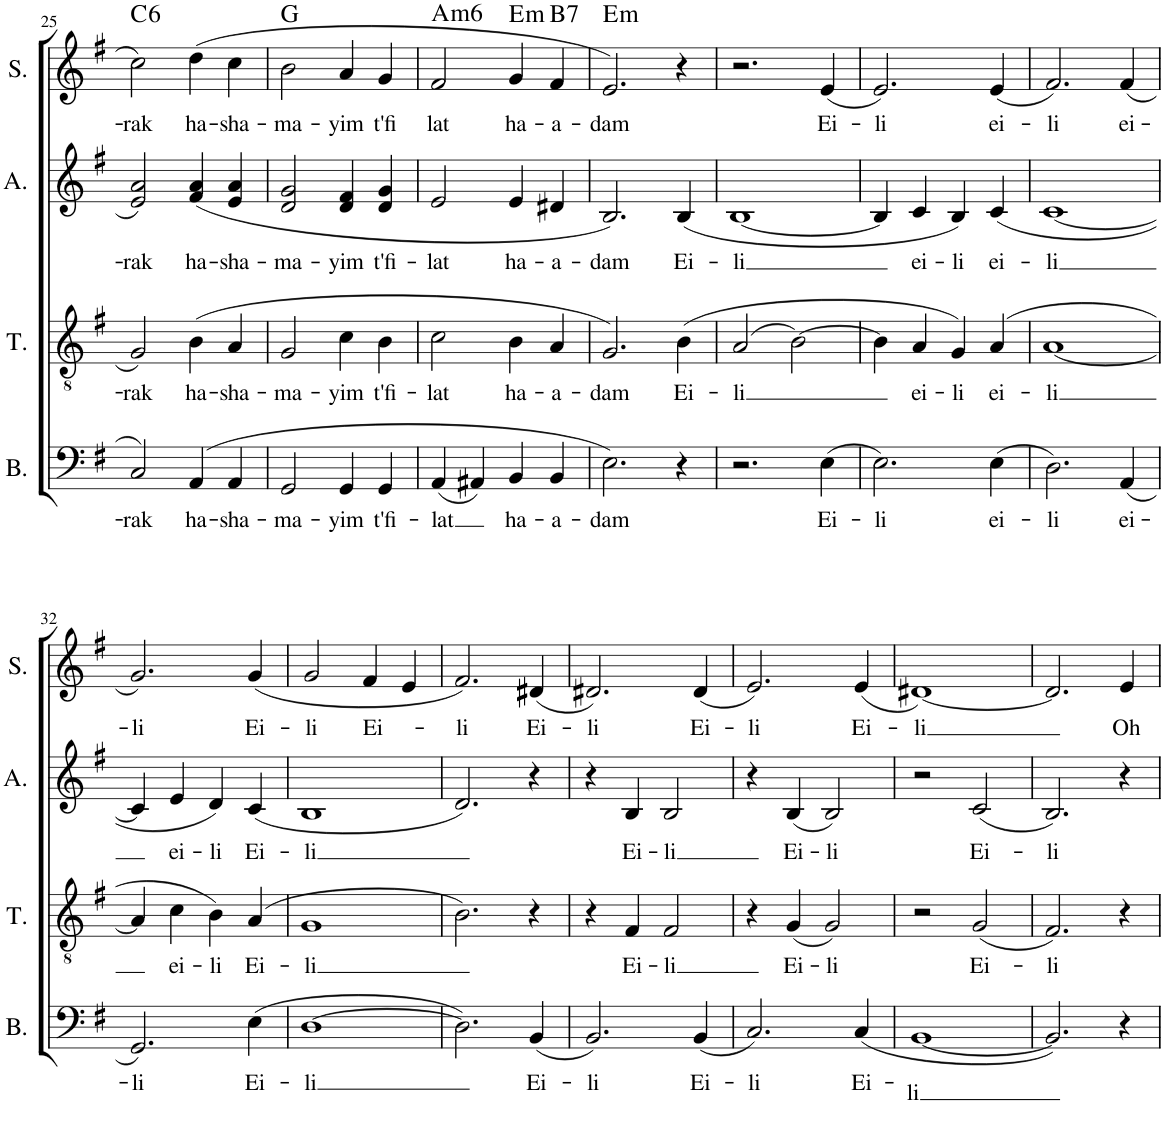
**kern	**text	**kern	**text	**kern	**text	**kern	**text	**harte
*part4	*part4	*part3	*part3	*part2	*part2	*part1	*part1	*part1
*staff4	*staff4	*staff3	*staff3	*staff2	*staff2	*staff1	*staff1	*
*I"Bass	*	*I"Tenor	*	*I"Alto	*	*I"Soprano	*	*
*I'B.	*	*I'T.	*	*I'A.	*	*I'S.	*	*
!!LO:PB:g=z
*clefF4	*	*clefGv2	*	*clefG2	*	*clefG2	*	*
*k[f#]	*	*k[f#]	*	*k[f#]	*	*k[f#]	*	*
*M4/4	*	*M4/4	*	*M4/4	*	*M4/4	*	*
*met(c)	*	*met(c)	*	*met(c)	*	*met(c)	*	*
=25	=25	=25	=25	=25	=25	=25	=25	=25
!	!LO:LY:b	!	!LO:LY:b	!	!LO:LY:b	!	!LO:LY:b	!LO:H:kt=6
2C/	-rak	2G/	-rak	2e/ 2a/	-rak	2cc\	-rak	C:maj6
!	!LO:LY:b	!	!LO:LY:b	!	!LO:LY:b	!	!LO:LY:b	!
(4AA/	ha-	(4B\	ha-	(4f#/ 4a/	ha-	(4dd\	ha-	.
!	!LO:LY:b	!	!LO:LY:b	!	!LO:LY:b	!	!LO:LY:b	!
4AA/	-sha-	4A/	-sha-	4e/ 4a/	-sha-	4cc\	-sha-	.
=26	=26	=26	=26	=26	=26	=26	=26	=26
!	!LO:LY:b	!	!LO:LY:b	!	!LO:LY:b	!	!LO:LY:b	!
2GG/	-ma-	2G/	-ma-	2d/ 2g/	-ma-	2b\	-ma-	G:maj
!	!LO:LY:b	!	!LO:LY:b	!	!LO:LY:b	!	!LO:LY:b	!
4GG/	-yim	4c\	-yim	4d/ 4f#/	-yim	4a/	-yim	.
!	!LO:LY:b	!	!LO:LY:b	!	!LO:LY:b	!	!LO:LY:b	!
4GG/	t'fi-	4B\	t'fi-	4d/ 4g/	t'fi-	4g/	t'fi	.
=27	=27	=27	=27	=27	=27	=27	=27	=27
!	!LO:LY:b	!	!LO:LY:b	!	!LO:LY:b	!	!LO:LY:b	!LO:H:kt=m6
(4AA/	lat	2c\	-lat	2e/	-lat	2f#/	lat	A:min6
4AA#X/)	.	.	.	.	.	.	.	.
!	!LO:LY:b	!	!LO:LY:b	!	!LO:LY:b	!	!LO:LY:b	!LO:H:kt=m
4BB/	ha-	4B\	ha-	4e/	ha-	4g/	ha-	E:min
!	!LO:LY:b	!	!LO:LY:b	!	!LO:LY:b	!	!LO:LY:b	!LO:H:kt=7
4BB/	-a-	4A/	-a-	4d#X/	-a-	4f#/	-a-	B:7
=28	=28	=28	=28	=28	=28	=28	=28	=28
!	!LO:LY:b	!	!LO:LY:b	!	!LO:LY:b	!	!LO:LY:b	!LO:H:kt=m
2.E\)	-dam	2.G/)	-dam	2.B/)	-dam	2.e/)	-dam	E:min
!	!	!	!LO:LY:b	!	!LO:LY:b	!	!	!
4r	.	(4B\	Ei-	(4B/	Ei-	4r	.	.
=29	=29	=29	=29	=29	=29	=29	=29	=29
!	!	!	!LO:LY:b	!	!LO:LY:b	!	!	!
2.r	.	(2A/	-li	[1B	-li	2.r	.	.
.	.	[2B\)	.	.	.	.	.	.
!	!LO:LY:b	!	!	!	!	!	!LO:LY:b	!
(4E\	Ei-	.	.	.	.	(4e/	Ei-	.
=30	=30	=30	=30	=30	=30	=30	=30	=30
!	!LO:LY:b	!	!	!	!	!	!LO:LY:b	!
2.E\)	-li	4B\]	.	4B/]	.	2.e/)	-li	.
!	!	!	!LO:LY:b	!	!LO:LY:b	!	!	!
.	.	4A/	ei-	4c/	ei-	.	.	.
!	!	!	!LO:LY:b	!	!LO:LY:b	!	!	!
.	.	4G/)	-li	4B/)	-li	.	.	.
!	!LO:LY:b	!	!LO:LY:b	!	!LO:LY:b	!	!LO:LY:b	!
(4E\	ei-	(4A/	ei-	(4c/	ei-	(4e/	ei-	.
=31	=31	=31	=31	=31	=31	=31	=31	=31
!	!LO:LY:b	!	!LO:LY:b	!	!LO:LY:b	!	!LO:LY:b	!
2.D\)	-li	[1A	-li	[1c	-li	2.f#/)	-li	.
!	!LO:LY:b	!	!	!	!	!	!LO:LY:b	!
(4AA/	ei-	.	.	.	.	(4f#/	ei-	.
!!LO:LB:g=z
=32	=32	=32	=32	=32	=32	=32	=32	=32
!	!LO:LY:b	!	!	!	!	!	!LO:LY:b	!
2.GG/)	-li	4A/]	.	4c/]	.	2.g/)	-li	.
!	!	!	!LO:LY:b	!	!LO:LY:b	!	!	!
.	.	4c\	ei-	4e/	ei-	.	.	.
!	!	!	!LO:LY:b	!	!LO:LY:b	!	!	!
.	.	4B\)	-li	4d/)	-li	.	.	.
!	!LO:LY:b	!	!LO:LY:b	!	!LO:LY:b	!	!LO:LY:b	!
(4E\	Ei-	(4A/	Ei-	(4c/	Ei-	(4g/	Ei-	.
=33	=33	=33	=33	=33	=33	=33	=33	=33
!	!LO:LY:b	!	!LO:LY:b	!	!LO:LY:b	!	!LO:LY:b	!
[1D	-li	1G	-li	1B	-li	2g/	-li	.
!	!	!	!	!	!	!	!LO:LY:b	!
.	.	.	.	.	.	4f#/	Ei-	.
.	.	.	.	.	.	4e/	.	.
=34	=34	=34	=34	=34	=34	=34	=34	=34
!	!	!	!	!	!	!	!LO:LY:b	!
2.D\])	.	2.B\)	.	2.d/)	.	2.f#/)	-li	.
!	!LO:LY:b	!	!	!	!	!	!LO:LY:b	!
(4BB/	Ei-	4r	.	4r	.	(4d#X/	Ei-	.
=35	=35	=35	=35	=35	=35	=35	=35	=35
!	!LO:LY:b	!	!	!	!	!	!LO:LY:b	!
2.BB/)	-li	4r	.	4r	.	2.d#X/)	-li	.
!	!	!	!LO:LY:b	!	!LO:LY:b	!	!	!
.	.	4F#/	Ei-	4B/	Ei-	.	.	.
!	!	!	!LO:LY:b	!	!LO:LY:b	!	!	!
.	.	2F#/	-li	2B/	-li	.	.	.
!	!LO:LY:b	!	!	!	!	!	!LO:LY:b	!
(4BB/	Ei-	.	.	.	.	(4d#/	Ei-	.
=36	=36	=36	=36	=36	=36	=36	=36	=36
!	!LO:LY:b	!	!	!	!	!	!LO:LY:b	!
2.C/)	-li	4r	.	4r	.	2.e/)	-li	.
!	!	!	!LO:LY:b	!	!LO:LY:b	!	!	!
.	.	(4G/	Ei-	(4B/	Ei-	.	.	.
!	!	!	!LO:LY:b	!	!LO:LY:b	!	!	!
.	.	2G/)	-li	2B/)	-li	.	.	.
!	!LO:LY:b	!	!	!	!	!	!LO:LY:b	!
(4C/	Ei-	.	.	.	.	(4e/	Ei-	.
=37	=37	=37	=37	=37	=37	=37	=37	=37
!	!LO:LY:b	!	!	!	!	!	!LO:LY:b	!
[1BB	-li	2r	.	2r	.	[1d#X)	-li	.
!	!	!	!LO:LY:b	!	!LO:LY:b	!	!	!
.	.	(2G/	Ei-	(2c/	Ei-	.	.	.
=38	=38	=38	=38	=38	=38	=38	=38	=38
!	!	!	!LO:LY:b	!	!LO:LY:b	!	!	!
2.BB/])	.	2.F#/)	-li	2.B/)	-li	2.d#/]	.	.
!	!	!	!	!	!	!	!LO:LY:b	!
4r	.	4r	.	4r	.	4e/	Oh	.
=	=	=	=	=	=	=	=	=
*-	*-	*-	*-	*-	*-	*-	*-	*-
